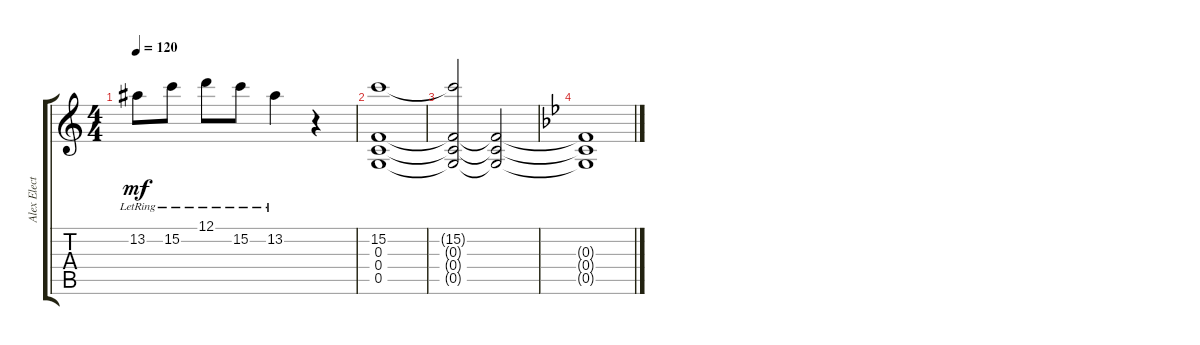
\track ("Alex Electric (Whole Step Down)" "Alex Elect") {instrument distortionguitar}
\staff {score tabs}
\tuning (D4 A3 F3 C3 G2 D2) {hide}
\ts (4 4)
\tempo 120
\clef g2
\ks c
13.2{lr}.8{dy mf} 15.2{lr}.8 12.1{lr}.8 15.2{lr}.8 13.2{lr}.4 r.4 |
(15.2 0.3 0.4 0.5).1{volume 0} |
(15.2{t} 0.3{t} 0.4{t} 0.5{t}).2 (0.3{t} 0.4{t} 0.5{t}).2 |
\ks bb
(0.3{t} 0.4{t} 0.5{t}).1
